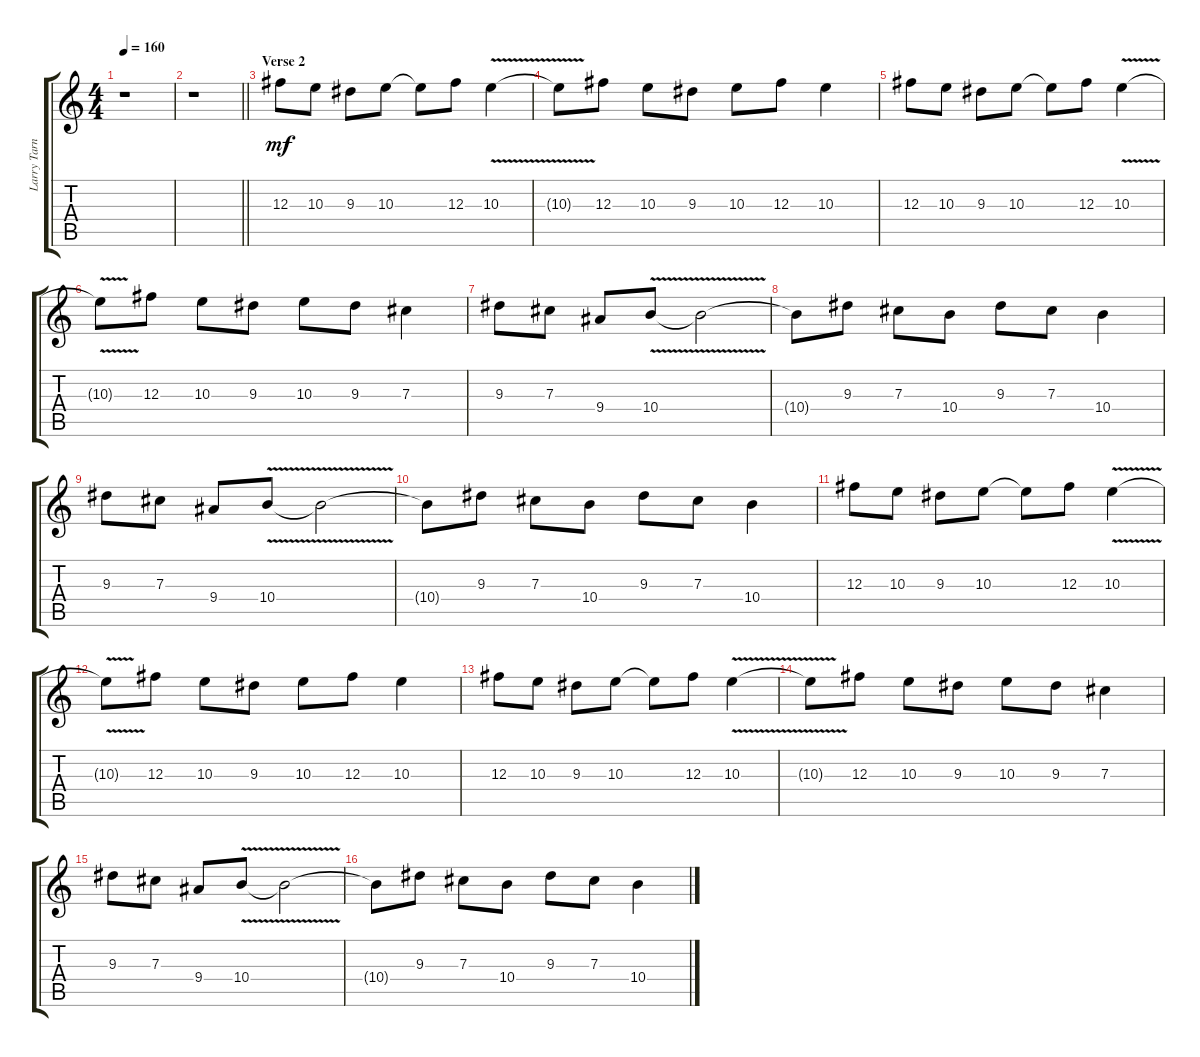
\track ("Larry Tarnowski" "Larry Tarn") {instrument electricguitarclean}
\staff {score tabs}
\tuning (Eb4 Bb3 Gb3 Db3 Ab2 Eb2) {hide}
\ts (4 4)
\tempo 160
\clef g2
\ks c
r.1{dy mf} |
\barLineRight lightlight
r.1 |
\section ("" "Verse 2")
12.3.8 10.3.8 9.3.8 10.3.8 10.3{t}.8 12.3.8 10.3{v}.4 |
10.3{t}.8 12.3.8 10.3.8 9.3.8 10.3.8 12.3.8 10.3.4 |
12.3.8 10.3.8 9.3.8 10.3.8 10.3{t}.8 12.3.8 10.3{v}.4 |
10.3{t}.8 12.3.8 10.3.8 9.3.8 10.3.8 9.3.8 7.3.4 |
9.3.8 7.3.8 9.4.8 10.4{v}.8 10.4{t}.2 |
10.4{t}.8 9.3.8 7.3.8 10.4.8 9.3.8 7.3.8 10.4.4 |
9.3.8 7.3.8 9.4.8 10.4{v}.8 10.4{t}.2 |
10.4{t}.8 9.3.8 7.3.8 10.4.8 9.3.8 7.3.8 10.4.4 |
12.3.8 10.3.8 9.3.8 10.3.8 10.3{t}.8 12.3.8 10.3{v}.4 |
10.3{t}.8 12.3.8 10.3.8 9.3.8 10.3.8 12.3.8 10.3.4 |
12.3.8 10.3.8 9.3.8 10.3.8 10.3{t}.8 12.3.8 10.3{v}.4 |
10.3{t}.8 12.3.8 10.3.8 9.3.8 10.3.8 9.3.8 7.3.4 |
9.3.8 7.3.8 9.4.8 10.4{v}.8 10.4{t}.2 |
10.4{t}.8 9.3.8 7.3.8 10.4.8 9.3.8 7.3.8 10.4.4
